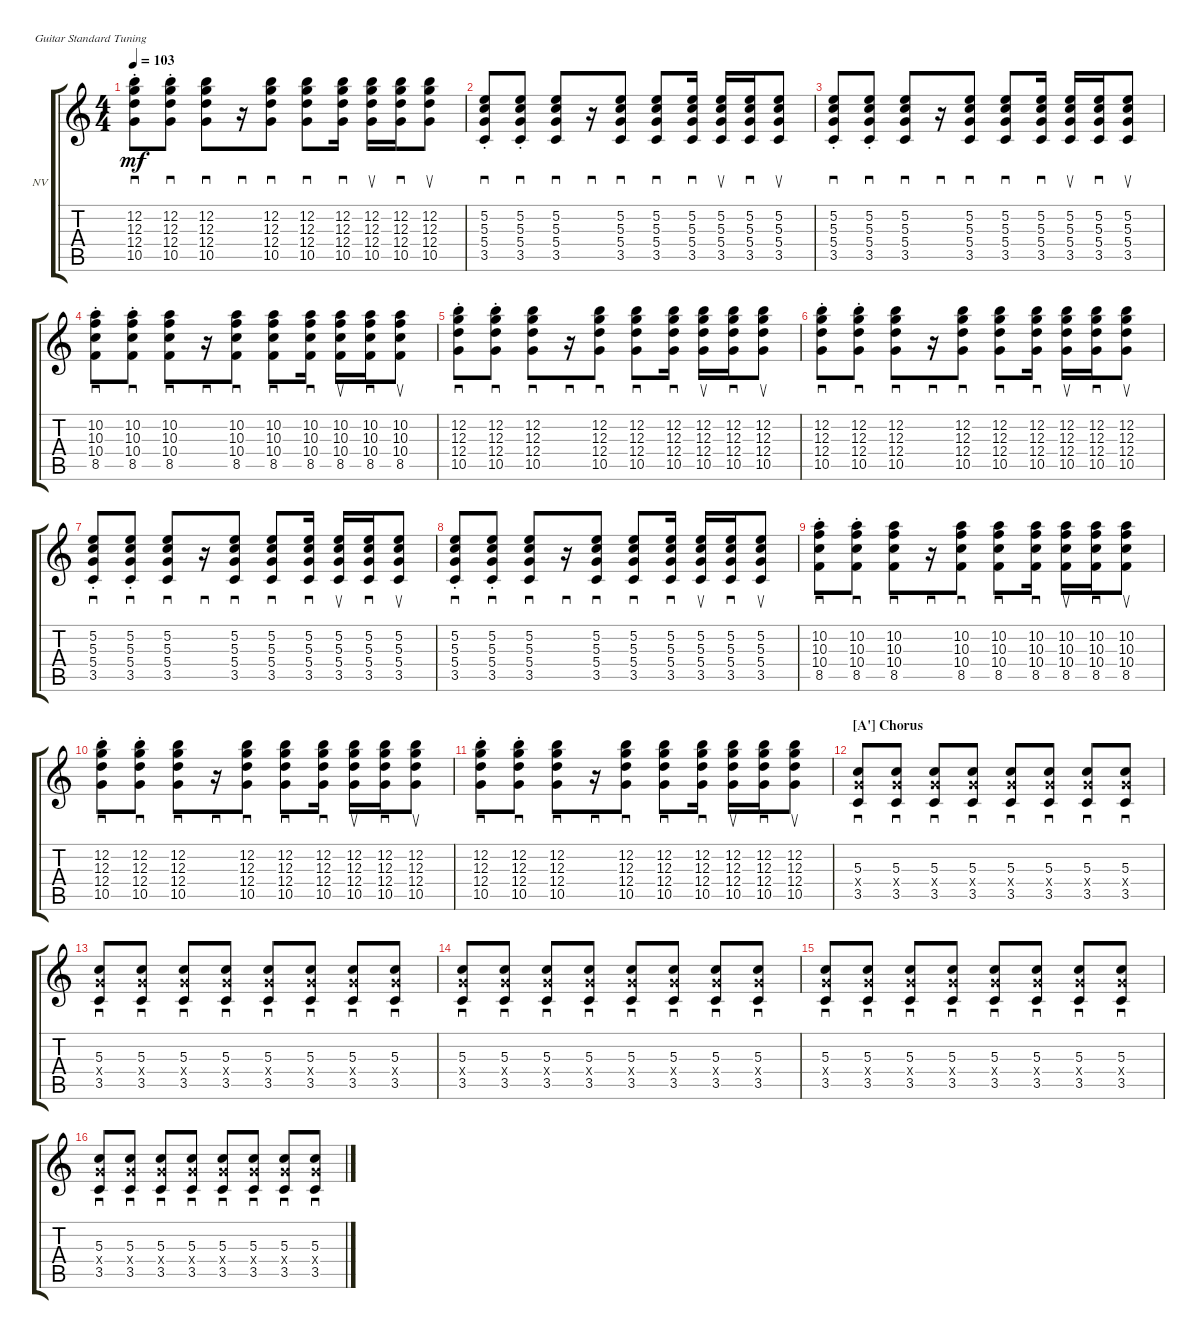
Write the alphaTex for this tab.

\defaultSystemsLayout 4
\bracketExtendMode groupsimilarinstruments
\firstSystemTrackNameOrientation horizontal
\otherSystemsTrackNameOrientation horizontal
\track ("Nick Valensi" "NV") {instrument electricguitarclean}
\staff {score tabs}
\tuning (E4 B3 G3 D3 A2 E2)
\ts (4 4)
\tempo 103
\clef g2
\ks c
(10.5{st} 12.4{st} 12.3{st} 12.2{st}).8{sd dy mf} (10.5{st} 12.4{st} 12.3{st} 12.2{st}).8{sd} (10.5 12.4 12.3 12.2).8{sd} r.16{sd} (10.5 12.4 12.3 12.2).8{sd} (10.5 12.4 12.3 12.2).8{sd} (10.5 12.4 12.3 12.2).16{sd} (10.5 12.4 12.3 12.2).16{su} (10.5 12.4 12.3 12.2).16{sd} (10.5 12.4 12.3 12.2).8{su} |
(3.5{st} 5.4{st} 5.3{st} 5.2{st}).8{sd} (3.5{st} 5.4{st} 5.3{st} 5.2{st}).8{sd} (3.5 5.4 5.3 5.2).8{sd} r.16{sd} (3.5 5.4 5.3 5.2).8{sd} (3.5 5.4 5.3 5.2).8{sd} (3.5 5.4 5.3 5.2).16{sd} (3.5 5.4 5.3 5.2).16{su} (3.5 5.4 5.3 5.2).16{sd} (3.5 5.4 5.3 5.2).8{su} |
(3.5{st} 5.4{st} 5.3{st} 5.2{st}).8{sd} (3.5{st} 5.4{st} 5.3{st} 5.2{st}).8{sd} (3.5 5.4 5.3 5.2).8{sd} r.16{sd} (3.5 5.4 5.3 5.2).8{sd} (3.5 5.4 5.3 5.2).8{sd} (3.5 5.4 5.3 5.2).16{sd} (3.5 5.4 5.3 5.2).16{su} (3.5 5.4 5.3 5.2).16{sd} (3.5 5.4 5.3 5.2).8{su} |
(8.5{st} 10.4{st} 10.3{st} 10.2{st}).8{sd} (8.5{st} 10.4{st} 10.3{st} 10.2{st}).8{sd} (8.5 10.4 10.3 10.2).8{sd} r.16{sd} (8.5 10.4 10.3 10.2).8{sd} (8.5 10.4 10.3 10.2).8{sd} (8.5 10.4 10.3 10.2).16{sd} (8.5 10.4 10.3 10.2).16{su} (8.5 10.4 10.3 10.2).16{sd} (8.5 10.4 10.3 10.2).8{su} |
(10.5{st} 12.4{st} 12.3{st} 12.2{st}).8{sd} (10.5{st} 12.4{st} 12.3{st} 12.2{st}).8{sd} (10.5 12.4 12.3 12.2).8{sd} r.16{sd} (10.5 12.4 12.3 12.2).8{sd} (10.5 12.4 12.3 12.2).8{sd} (10.5 12.4 12.3 12.2).16{sd} (10.5 12.4 12.3 12.2).16{su} (10.5 12.4 12.3 12.2).16{sd} (10.5 12.4 12.3 12.2).8{su} |
(10.5{st} 12.4{st} 12.3{st} 12.2{st}).8{sd} (10.5{st} 12.4{st} 12.3{st} 12.2{st}).8{sd} (10.5 12.4 12.3 12.2).8{sd} r.16{sd} (10.5 12.4 12.3 12.2).8{sd} (10.5 12.4 12.3 12.2).8{sd} (10.5 12.4 12.3 12.2).16{sd} (10.5 12.4 12.3 12.2).16{su} (10.5 12.4 12.3 12.2).16{sd} (10.5 12.4 12.3 12.2).8{su} |
(3.5{st} 5.4{st} 5.3{st} 5.2{st}).8{sd} (3.5{st} 5.4{st} 5.3{st} 5.2{st}).8{sd} (3.5 5.4 5.3 5.2).8{sd} r.16{sd} (3.5 5.4 5.3 5.2).8{sd} (3.5 5.4 5.3 5.2).8{sd} (3.5 5.4 5.3 5.2).16{sd} (3.5 5.4 5.3 5.2).16{su} (3.5 5.4 5.3 5.2).16{sd} (3.5 5.4 5.3 5.2).8{su} |
(3.5{st} 5.4{st} 5.3{st} 5.2{st}).8{sd} (3.5{st} 5.4{st} 5.3{st} 5.2{st}).8{sd} (3.5 5.4 5.3 5.2).8{sd} r.16{sd} (3.5 5.4 5.3 5.2).8{sd} (3.5 5.4 5.3 5.2).8{sd} (3.5 5.4 5.3 5.2).16{sd} (3.5 5.4 5.3 5.2).16{su} (3.5 5.4 5.3 5.2).16{sd} (3.5 5.4 5.3 5.2).8{su} |
(8.5{st} 10.4{st} 10.3{st} 10.2{st}).8{sd} (8.5{st} 10.4{st} 10.3{st} 10.2{st}).8{sd} (8.5 10.4 10.3 10.2).8{sd} r.16{sd} (8.5 10.4 10.3 10.2).8{sd} (8.5 10.4 10.3 10.2).8{sd} (8.5 10.4 10.3 10.2).16{sd} (8.5 10.4 10.3 10.2).16{su} (8.5 10.4 10.3 10.2).16{sd} (8.5 10.4 10.3 10.2).8{su} |
(10.5{st} 12.4{st} 12.3{st} 12.2{st}).8{sd} (10.5{st} 12.4{st} 12.3{st} 12.2{st}).8{sd} (10.5 12.4 12.3 12.2).8{sd} r.16{sd} (10.5 12.4 12.3 12.2).8{sd} (10.5 12.4 12.3 12.2).8{sd} (10.5 12.4 12.3 12.2).16{sd} (10.5 12.4 12.3 12.2).16{su} (10.5 12.4 12.3 12.2).16{sd} (10.5 12.4 12.3 12.2).8{su} |
(10.5{st} 12.4{st} 12.3{st} 12.2{st}).8{sd} (10.5{st} 12.4{st} 12.3{st} 12.2{st}).8{sd} (10.5 12.4 12.3 12.2).8{sd} r.16{sd} (10.5 12.4 12.3 12.2).8{sd} (10.5 12.4 12.3 12.2).8{sd} (10.5 12.4 12.3 12.2).16{sd} (10.5 12.4 12.3 12.2).16{su} (10.5 12.4 12.3 12.2).16{sd} (10.5 12.4 12.3 12.2).8{su} |
\section ("A'" "Chorus")
(3.5 5.3 5.4{x}).8{sd} (3.5 5.3 5.4{x}).8{sd} (3.5 5.3 5.4{x}).8{sd} (3.5 5.3 5.4{x}).8{sd} (3.5 5.3 5.4{x}).8{sd} (3.5 5.3 5.4{x}).8{sd} (3.5 5.3 5.4{x}).8{sd} (3.5 5.3 5.4{x}).8{sd} |
(3.5 5.3 5.4{x}).8{sd} (3.5 5.3 5.4{x}).8{sd} (3.5 5.3 5.4{x}).8{sd} (3.5 5.3 5.4{x}).8{sd} (3.5 5.3 5.4{x}).8{sd} (3.5 5.3 5.4{x}).8{sd} (3.5 5.3 5.4{x}).8{sd} (3.5 5.3 5.4{x}).8{sd} |
(3.5 5.3 5.4{x}).8{sd} (3.5 5.3 5.4{x}).8{sd} (3.5 5.3 5.4{x}).8{sd} (3.5 5.3 5.4{x}).8{sd} (3.5 5.3 5.4{x}).8{sd} (3.5 5.3 5.4{x}).8{sd} (3.5 5.3 5.4{x}).8{sd} (3.5 5.3 5.4{x}).8{sd} |
(3.5 5.3 5.4{x}).8{sd} (3.5 5.3 5.4{x}).8{sd} (3.5 5.3 5.4{x}).8{sd} (3.5 5.3 5.4{x}).8{sd} (3.5 5.3 5.4{x}).8{sd} (3.5 5.3 5.4{x}).8{sd} (3.5 5.3 5.4{x}).8{sd} (3.5 5.3 5.4{x}).8{sd} |
(3.5 5.3 5.4{x}).8{sd} (3.5 5.3 5.4{x}).8{sd} (3.5 5.3 5.4{x}).8{sd} (3.5 5.3 5.4{x}).8{sd} (3.5 5.3 5.4{x}).8{sd} (3.5 5.3 5.4{x}).8{sd} (3.5 5.3 5.4{x}).8{sd} (3.5 5.3 5.4{x}).8{sd}
